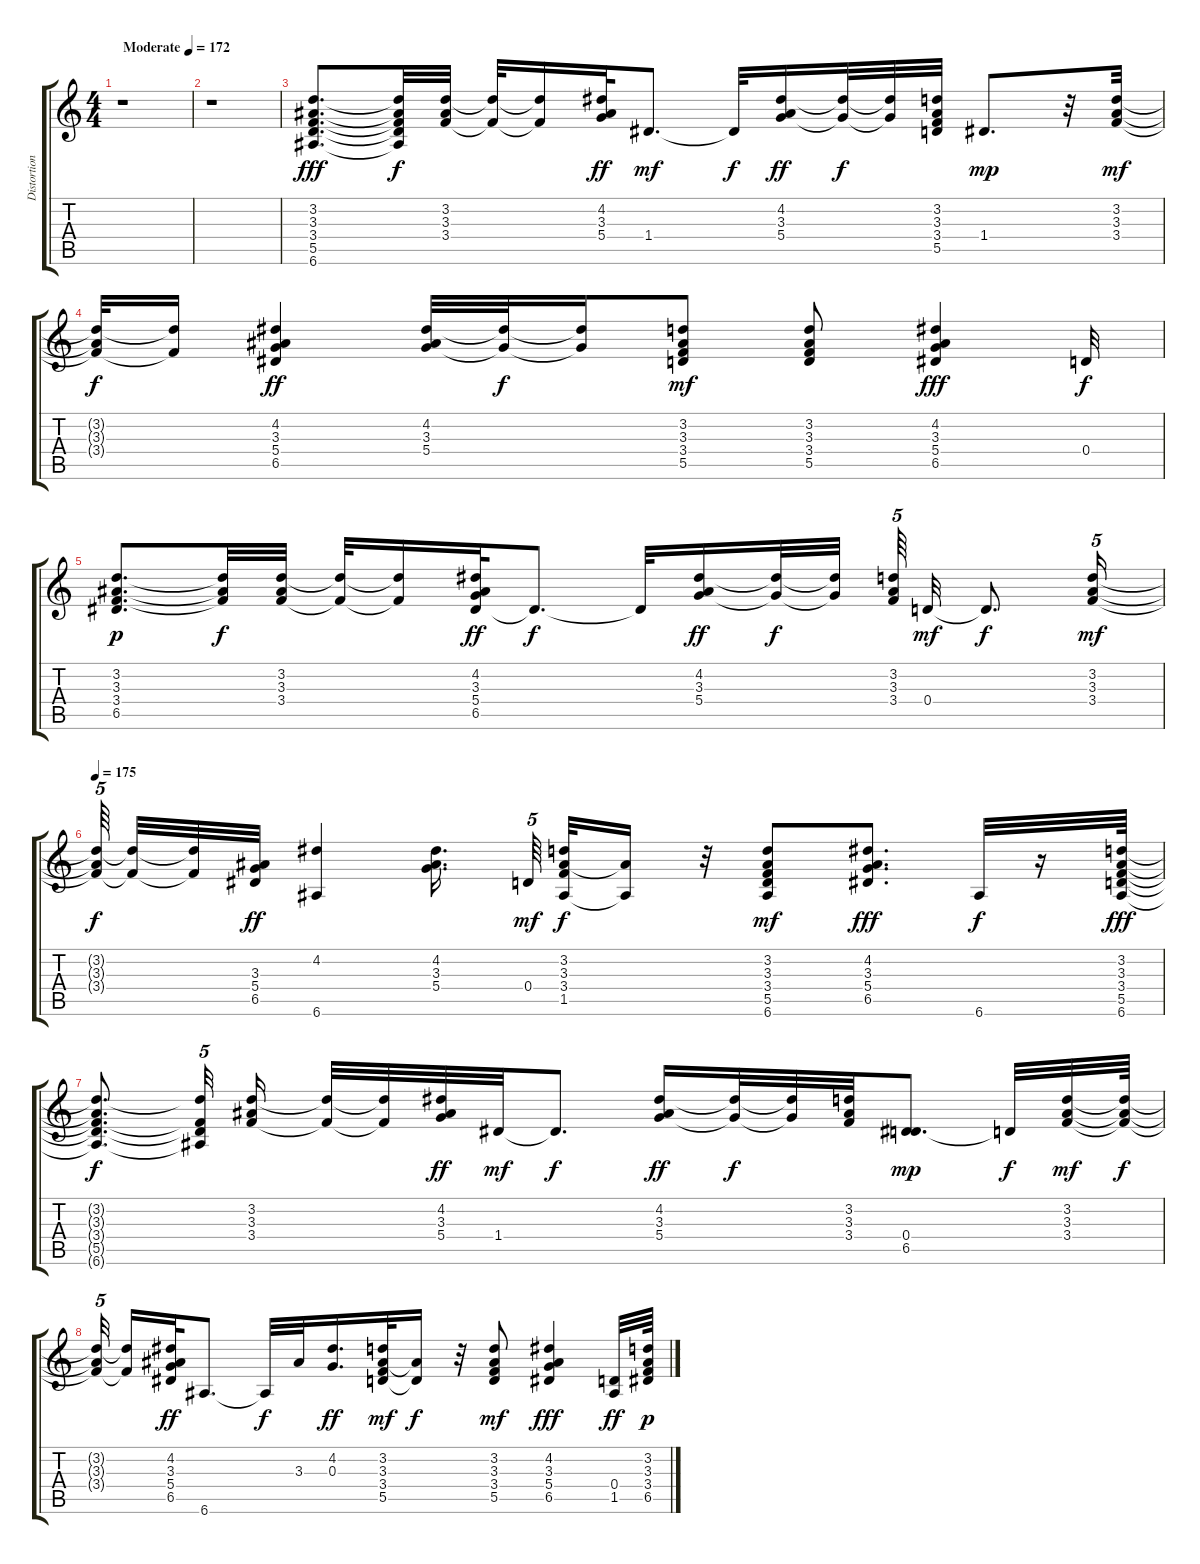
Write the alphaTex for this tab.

\track ("Distortion" "Distortion") {instrument overdrivenguitar}
\staff {score tabs}
\tuning (E4 B3 G3 D3 A2 E2) {hide}
\ts (4 4)
\tempo (172 "Moderate")
\clef g2
\ks c
r.1{dy fff instrument overdrivenguitar} |
r.1 |
(3.2 3.3 3.4 5.5 6.6).8{d} (3.2{t} 3.3{t} 3.4{t} 5.5{t} 6.6{t}).32{dy f} (3.2 3.3 3.4).32 (3.2{t} 3.4{t}).32 (3.2{t} 3.4{t}).16 (4.2 3.3 5.4).32{dy ff} 1.4.8{d dy mf} 1.4{t}.32{dy f} (4.2 3.3 5.4).16{dy ff} (4.2{t} 5.4{t}).32{dy f} (4.2{t} 5.4{t}).32 (3.2 3.3 3.4 5.5).32 1.4.8{d dy mp} r.32 (3.2 3.3 3.4).32{dy mf} |
(3.2{t} 3.3{t} 3.4{t}).32{dy f} (3.2{t} 3.4{t}).16 (4.2 3.3 5.4 6.5).4{dy ff} (4.2 3.3 5.4).32 (4.2{t} 5.4{t}).32{dy f} (4.2{t} 5.4{t}).16 (3.2 3.3 3.4 5.5).8{dy mf} (3.2 3.3 3.4 5.5).8 (4.2 3.3 5.4 6.5).4{dy fff} 0.4.32{dy f} |
(3.2 3.3 3.4 6.5).8{d dy p} (3.2{t} 3.3{t} 3.4{t}).32{dy f} (3.2 3.3 3.4).32 (3.2{t} 3.4{t}).32 (3.2{t} 3.4{t}).16 (4.2 3.3 5.4 6.5).32{dy ff} 6.5{t}.8{d dy f} 6.5{t}.32 (4.2 3.3 5.4).16{dy ff} (4.2{t} 5.4{t}).32{dy f} (4.2{t} 5.4{t}).32{beam splitsecondary} (3.2 3.3 3.4).64{tu (5 4)} 0.4.32{dy mf} 0.4{t}.8{d dy f} (3.2 3.3 3.4).16{tu (5 4) dy mf} |
\tempo 175
(3.2{t} 3.3{t} 3.4{t}).64{tu (5 4) dy f beam splitsecondary} (3.2{t} 3.4{t}).32 (3.2{t} 3.4{t}).32 (3.3 5.4 6.5).32{dy ff} (4.2 6.6).4 (4.2 3.3 5.4).16{d beam splitsecondary} 0.4.64{tu (5 4) dy mf beam splitsecondary} (3.2 3.3 3.4 1.5).32{dy f} (3.3{t} 1.5{t}).16 r.32 (3.2 3.3 3.4 5.5 6.6).8{dy mf} (4.2 3.3 5.4 6.5).8{d dy fff} 6.6.32{dy f} r.16 (3.2 3.3 3.4 5.5 6.6).64{dy fff} |
(3.2{t} 3.3{t} 3.4{t} 5.5{t} 6.6{t}).8{d dy f} (3.2{t} 3.4{t} 5.5{t} 6.6{t}).32{tu (5 4) beam splitsecondary} (3.2 3.3 3.4).16 (3.2{t} 3.4{t}).32 (3.2{t} 3.4{t}).32 (4.2 3.3 5.4).32{dy ff} 1.4.32{dy mf} 1.4{t}.8{d dy f} (4.2 3.3 5.4).16{dy ff} (4.2{t} 5.4{t}).32{dy f} (4.2{t} 5.4{t}).32 (3.2 3.3 3.4).32 (0.4 6.5).8{d dy mp} 0.4{t}.32{dy f} (3.2 3.3 3.4).32{dy mf} (3.2{t} 3.3{t} 3.4{t}).64{dy f} |
(3.2{t} 3.3{t} 3.4{t}).32{tu (5 4) beam splitsecondary} (3.2{t} 3.4{t}).16 (4.2 3.3 5.4 6.5).32{dy ff} 6.6.8{d} 6.6{t}.32{dy f} 3.3.32 (4.2 0.3).16{d dy ff} (3.2 3.3 3.4 5.5).32{dy mf} (3.3{t} 5.5{t}).16{dy f} r.32 (3.2 3.3 3.4 5.5).8{dy mf} (4.2 3.3 5.4 6.5).4{dy fff} (0.4 1.5).32{dy ff} (3.2 3.3 3.4 6.5).64{dy p}
